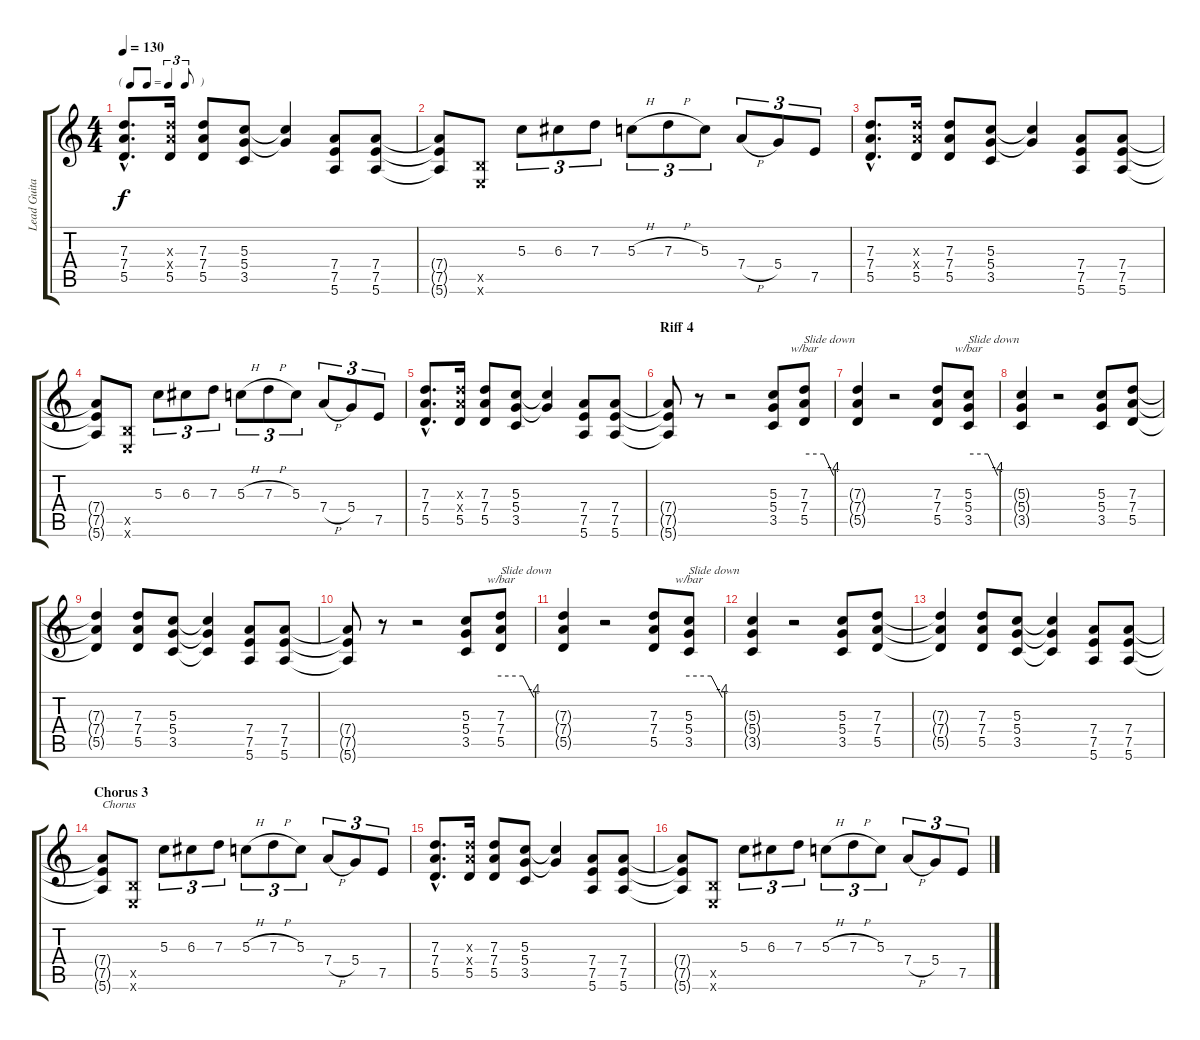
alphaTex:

\track ("Lead Guitar" "Lead Guita") {instrument distortionguitar}
\staff {score tabs}
\tuning (E4 B3 G3 D3 A2 E2) {hide}
\ts (4 4)
\tf triplet8th
\tempo 130
\clef g2
\ks c
(7.3{hac} 7.4{hac} 5.5{hac}).8{d dy f} (7.3{x} 7.4{x} 5.5).16 (7.3 7.4 5.5).8 (5.3 5.4 3.5).8 (5.3{t} 5.4{t}).4 (7.4 7.5 5.6).8 (7.4 7.5 5.6).8 |
(7.4{t} 7.5{t} 5.6{t}).8 (2.5{x} 0.6{x}).8 5.3.8{tu (3 2)} 6.3.8{tu (3 2)} 7.3.8{tu (3 2)} 5.3{h}.8{tu (3 2)} 7.3{h}.8{tu (3 2)} 5.3.8{tu (3 2)} 7.4{h}.8{tu (3 2)} 5.4.8{tu (3 2)} 7.5.8{tu (3 2)} |
(7.3{hac} 7.4{hac} 5.5{hac}).8{d} (7.3{x} 7.4{x} 5.5).16 (7.3 7.4 5.5).8 (5.3 5.4 3.5).8 (5.3{t} 5.4{t}).4 (7.4 7.5 5.6).8 (7.4 7.5 5.6).8 |
(7.4{t} 7.5{t} 5.6{t}).8 (2.5{x} 0.6{x}).8 5.3.8{tu (3 2)} 6.3.8{tu (3 2)} 7.3.8{tu (3 2)} 5.3{h}.8{tu (3 2)} 7.3{h}.8{tu (3 2)} 5.3.8{tu (3 2)} 7.4{h}.8{tu (3 2)} 5.4.8{tu (3 2)} 7.5.8{tu (3 2)} |
(7.3{hac} 7.4{hac} 5.5{hac}).8{d} (7.3{x} 7.4{x} 5.5).16 (7.3 7.4 5.5).8 (5.3 5.4 3.5).8 (5.3{t} 5.4{t}).4 (7.4 7.5 5.6).8 (7.4 7.5 5.6).8 |
\section ("" "Riff 4")
(7.4{t} 7.5{t} 5.6{t}).8 r.8 r.2 (5.3 5.4 3.5).8 (7.3 7.4 5.5).8{tbe (custom default 0 0 40 0 60 -16) txt "Slide down"} |
(7.3{t} 7.4{t} 5.5{t}).4 r.2 (7.3 7.4 5.5).8 (5.3 5.4 3.5).8{tbe (custom default 0 0 40 0 60 -16) txt "Slide down"} |
(5.3{t} 5.4{t} 3.5{t}).4 r.2 (5.3 5.4 3.5).8 (7.3 7.4 5.5).8 |
(7.3{t} 7.4{t} 5.5{t}).4 (7.3 7.4 5.5).8 (5.3 5.4 3.5).8 (5.3{t} 5.4{t} 3.5{t}).4 (7.4 7.5 5.6).8 (7.4 7.5 5.6).8 |
(7.4{t} 7.5{t} 5.6{t}).8 r.8 r.2 (5.3 5.4 3.5).8 (7.3 7.4 5.5).8{tbe (custom default 0 0 40 0 60 -16) txt "Slide down"} |
(7.3{t} 7.4{t} 5.5{t}).4 r.2 (7.3 7.4 5.5).8 (5.3 5.4 3.5).8{tbe (custom default 0 0 40 0 60 -16) txt "Slide down"} |
(5.3{t} 5.4{t} 3.5{t}).4 r.2 (5.3 5.4 3.5).8 (7.3 7.4 5.5).8 |
(7.3{t} 7.4{t} 5.5{t}).4 (7.3 7.4 5.5).8 (5.3 5.4 3.5).8 (5.3{t} 5.4{t} 3.5{t}).4 (7.4 7.5 5.6).8 (7.4 7.5 5.6).8 |
\section ("" "Chorus 3")
(7.4{t} 7.5{t} 5.6{t}).8{txt "Chorus"} (2.5{x} 0.6{x}).8 5.3.8{tu (3 2)} 6.3.8{tu (3 2)} 7.3.8{tu (3 2)} 5.3{h}.8{tu (3 2)} 7.3{h}.8{tu (3 2)} 5.3.8{tu (3 2)} 7.4{h}.8{tu (3 2)} 5.4.8{tu (3 2)} 7.5.8{tu (3 2)} |
(7.3{hac} 7.4{hac} 5.5{hac}).8{d} (7.3{x} 7.4{x} 5.5).16 (7.3 7.4 5.5).8 (5.3 5.4 3.5).8 (5.3{t} 5.4{t}).4 (7.4 7.5 5.6).8 (7.4 7.5 5.6).8 |
(7.4{t} 7.5{t} 5.6{t}).8 (2.5{x} 0.6{x}).8 5.3.8{tu (3 2)} 6.3.8{tu (3 2)} 7.3.8{tu (3 2)} 5.3{h}.8{tu (3 2)} 7.3{h}.8{tu (3 2)} 5.3.8{tu (3 2)} 7.4{h}.8{tu (3 2)} 5.4.8{tu (3 2)} 7.5.8{tu (3 2)}
